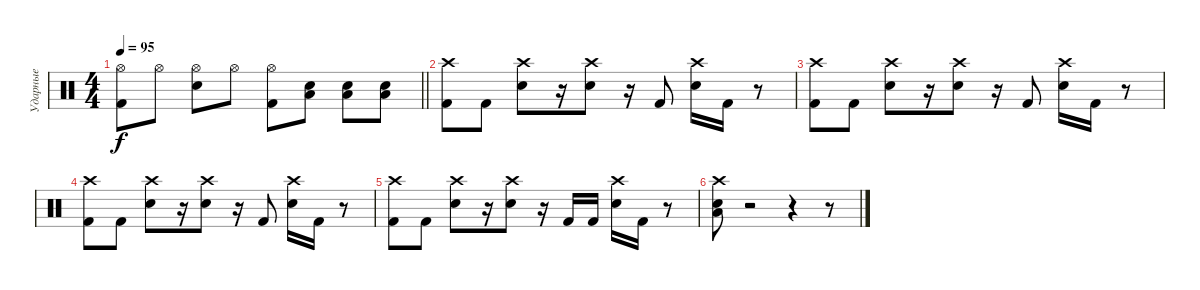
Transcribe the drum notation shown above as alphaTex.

\track ("Ударные" "Ударные") {instrument percussion}
\staff {score}
\articulation defaults
\ts (4 4)
\tempo 95
\clef neutral
\barLineRight lightlight
\ks c
("Kick (hit) 2" "Hi-Hat (open)").8{dy f} "Hi-Hat (open)".8 ("Hi-Hat (open)" "Electric Snare (hit)").8 "Hi-Hat (open)".8 ("Kick (hit) 2" "Hi-Hat (open)").8 ("Electric Snare (hit)" "Low Floor Tom (hit)").8 ("Electric Snare (hit)" "Low Floor Tom (hit)").8 ("Electric Snare (hit)" "Low Floor Tom (hit)").8 |
("Kick (hit) 2" "Crash high (hit)").8 "Kick (hit) 2".8 ("Electric Snare (hit)" "Crash high (hit)").8 r.16 ("Electric Snare (hit)" "Crash high (hit)").8 r.16 "Kick (hit) 2".8 ("Electric Snare (hit)" "Crash high (hit)").16 "Kick (hit) 2".16 r.8 |
("Kick (hit) 2" "Crash high (hit)").8 "Kick (hit) 2".8 ("Electric Snare (hit)" "Crash high (hit)").8 r.16 ("Electric Snare (hit)" "Crash high (hit)").8 r.16 "Kick (hit) 2".8 ("Electric Snare (hit)" "Crash high (hit)").16 "Kick (hit) 2".16 r.8 |
("Kick (hit) 2" "Crash high (hit)").8 "Kick (hit) 2".8 ("Electric Snare (hit)" "Crash high (hit)").8 r.16 ("Electric Snare (hit)" "Crash high (hit)").8 r.16 "Kick (hit) 2".8 ("Electric Snare (hit)" "Crash high (hit)").16 "Kick (hit) 2".16 r.8 |
("Kick (hit) 2" "Crash high (hit)").8 "Kick (hit) 2".8 ("Electric Snare (hit)" "Crash high (hit)").8 r.16 ("Electric Snare (hit)" "Crash high (hit)").8 r.16 "Kick (hit) 2".16 "Kick (hit) 2".16 ("Electric Snare (hit)" "Crash high (hit)").16 "Kick (hit) 2".16 r.8 |
("Low Floor Tom (hit)" "Electric Snare (hit)" "Crash high (hit)").8 r.2 r.4 r.8
